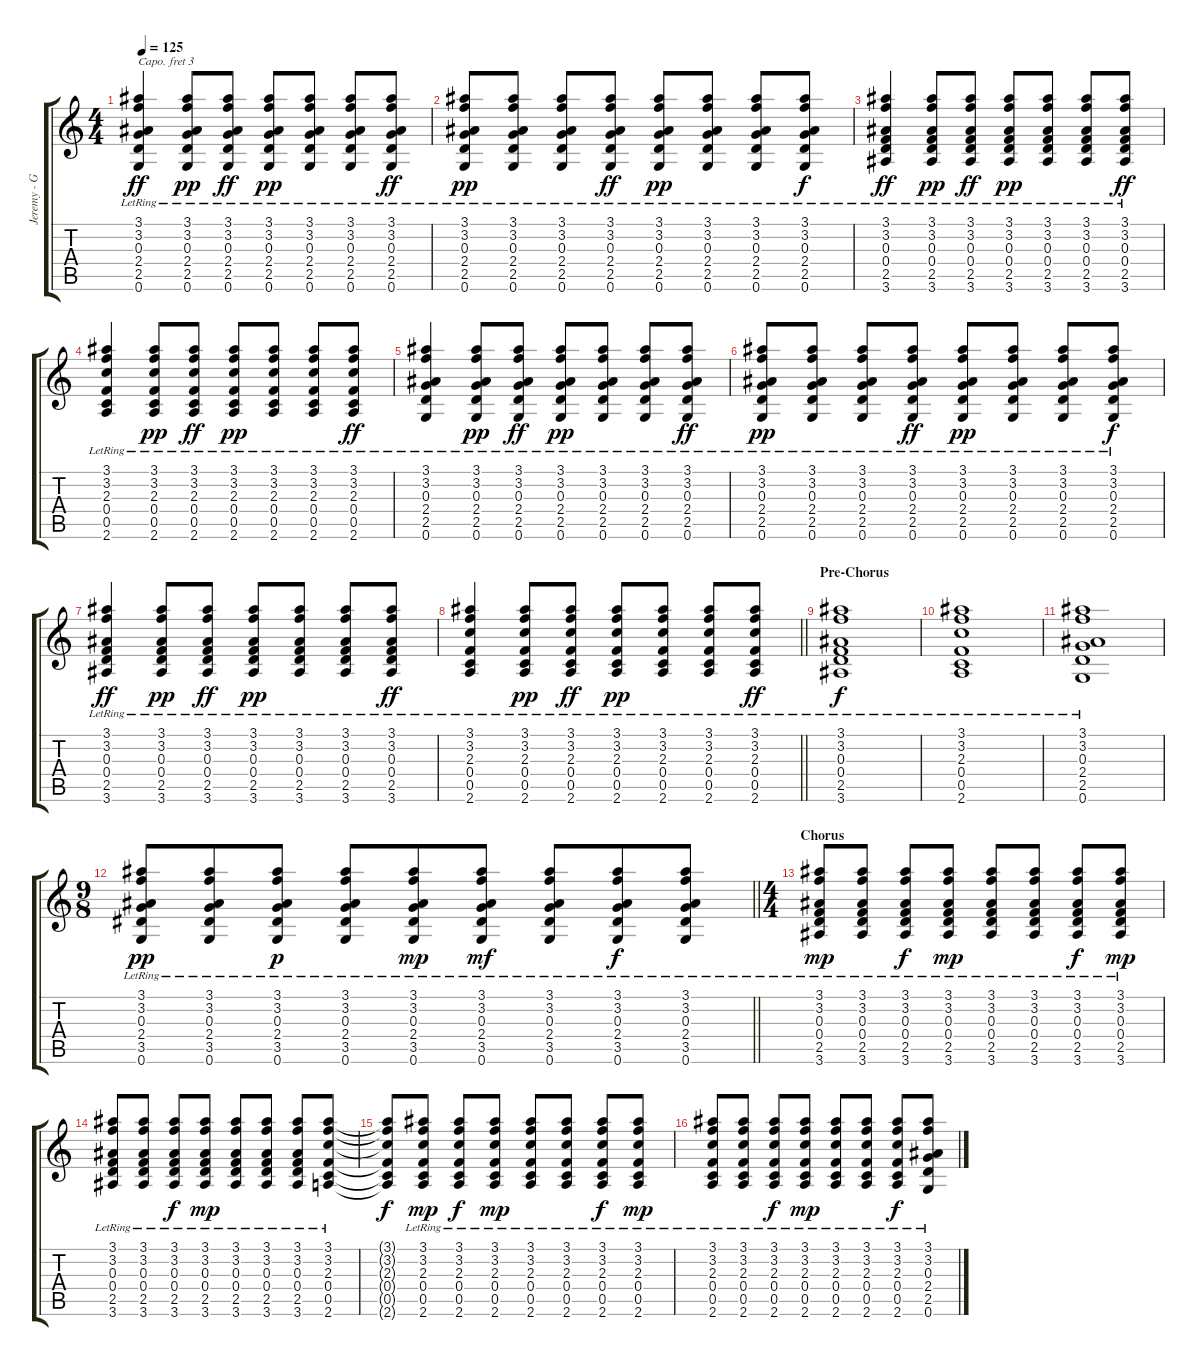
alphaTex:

\track ("Jeremy - Guitar" "Jeremy - G") {instrument acousticguitarsteel}
\staff {score tabs}
\capo 3
\tuning (E4 B3 G3 D3 A2 E2) {hide}
\ts (4 4)
\tempo 125
\clef g2
\ks c
(3.1{lr} 3.2{lr} 0.3{lr} 2.4{lr} 2.5{lr} 0.6{lr}).4{dy ff} (3.1{lr} 3.2{lr} 0.3{lr} 2.4{lr} 2.5{lr} 0.6{lr}).8{dy pp} (3.1{lr} 3.2{lr} 0.3{lr} 2.4{lr} 2.5{lr} 0.6{lr}).8{dy ff} (3.1{lr} 3.2{lr} 0.3{lr} 2.4{lr} 2.5{lr} 0.6{lr}).8{dy pp} (3.1{lr} 3.2{lr} 0.3{lr} 2.4{lr} 2.5{lr} 0.6{lr}).8 (3.1{lr} 3.2{lr} 0.3{lr} 2.4{lr} 2.5{lr} 0.6{lr}).8 (3.1{lr} 3.2{lr} 0.3{lr} 2.4{lr} 2.5{lr} 0.6{lr}).8{dy ff} |
(3.1{lr} 3.2{lr} 0.3{lr} 2.4{lr} 2.5{lr} 0.6{lr}).8{dy pp} (3.1{lr} 3.2{lr} 0.3{lr} 2.4{lr} 2.5{lr} 0.6{lr}).8 (3.1{lr} 3.2{lr} 0.3{lr} 2.4{lr} 2.5{lr} 0.6{lr}).8 (3.1{lr} 3.2{lr} 0.3{lr} 2.4{lr} 2.5{lr} 0.6{lr}).8{dy ff} (3.1{lr} 3.2{lr} 0.3{lr} 2.4{lr} 2.5{lr} 0.6{lr}).8{dy pp} (3.1{lr} 3.2{lr} 0.3{lr} 2.4{lr} 2.5{lr} 0.6{lr}).8 (3.1{lr} 3.2{lr} 0.3{lr} 2.4{lr} 2.5{lr} 0.6{lr}).8 (3.1{lr} 3.2{lr} 0.3{lr} 2.4{lr} 2.5{lr} 0.6{lr}).8{dy f} |
(3.1{lr} 3.2{lr} 0.3{lr} 0.4{lr} 2.5{lr} 3.6{lr}).4{dy ff} (3.1{lr} 3.2{lr} 0.3{lr} 0.4{lr} 2.5{lr} 3.6{lr}).8{dy pp} (3.1{lr} 3.2{lr} 0.3{lr} 0.4{lr} 2.5{lr} 3.6{lr}).8{dy ff} (3.1{lr} 3.2{lr} 0.3{lr} 0.4{lr} 2.5{lr} 3.6{lr}).8{dy pp} (3.1{lr} 3.2{lr} 0.3{lr} 0.4{lr} 2.5{lr} 3.6{lr}).8 (3.1{lr} 3.2{lr} 0.3{lr} 0.4{lr} 2.5{lr} 3.6{lr}).8 (3.1{lr} 3.2{lr} 0.3{lr} 0.4{lr} 2.5{lr} 3.6{lr}).8{dy ff} |
(3.1{lr} 3.2{lr} 2.3{lr} 0.4{lr} 0.5{lr} 2.6{lr}).4 (3.1{lr} 3.2{lr} 2.3{lr} 0.4{lr} 0.5{lr} 2.6{lr}).8{dy pp} (3.1{lr} 3.2{lr} 2.3{lr} 0.4{lr} 0.5{lr} 2.6{lr}).8{dy ff} (3.1{lr} 3.2{lr} 2.3{lr} 0.4{lr} 0.5{lr} 2.6{lr}).8{dy pp} (3.1{lr} 3.2{lr} 2.3{lr} 0.4{lr} 0.5{lr} 2.6{lr}).8 (3.1{lr} 3.2{lr} 2.3{lr} 0.4{lr} 0.5{lr} 2.6{lr}).8 (3.1{lr} 3.2{lr} 2.3{lr} 0.4{lr} 0.5{lr} 2.6{lr}).8{dy ff} |
(3.1{lr} 3.2{lr} 0.3{lr} 2.4{lr} 2.5{lr} 0.6{lr}).4 (3.1{lr} 3.2{lr} 0.3{lr} 2.4{lr} 2.5{lr} 0.6{lr}).8{dy pp} (3.1{lr} 3.2{lr} 0.3{lr} 2.4{lr} 2.5{lr} 0.6{lr}).8{dy ff} (3.1{lr} 3.2{lr} 0.3{lr} 2.4{lr} 2.5{lr} 0.6{lr}).8{dy pp} (3.1{lr} 3.2{lr} 0.3{lr} 2.4{lr} 2.5{lr} 0.6{lr}).8 (3.1{lr} 3.2{lr} 0.3{lr} 2.4{lr} 2.5{lr} 0.6{lr}).8 (3.1{lr} 3.2{lr} 0.3{lr} 2.4{lr} 2.5{lr} 0.6{lr}).8{dy ff} |
(3.1{lr} 3.2{lr} 0.3{lr} 2.4{lr} 2.5{lr} 0.6{lr}).8{dy pp} (3.1{lr} 3.2{lr} 0.3{lr} 2.4{lr} 2.5{lr} 0.6{lr}).8 (3.1{lr} 3.2{lr} 0.3{lr} 2.4{lr} 2.5{lr} 0.6{lr}).8 (3.1{lr} 3.2{lr} 0.3{lr} 2.4{lr} 2.5{lr} 0.6{lr}).8{dy ff} (3.1{lr} 3.2{lr} 0.3{lr} 2.4{lr} 2.5{lr} 0.6{lr}).8{dy pp} (3.1{lr} 3.2{lr} 0.3{lr} 2.4{lr} 2.5{lr} 0.6{lr}).8 (3.1{lr} 3.2{lr} 0.3{lr} 2.4{lr} 2.5{lr} 0.6{lr}).8 (3.1{lr} 3.2{lr} 0.3{lr} 2.4{lr} 2.5{lr} 0.6{lr}).8{dy f} |
(3.1{lr} 3.2{lr} 0.3{lr} 0.4{lr} 2.5{lr} 3.6{lr}).4{dy ff} (3.1{lr} 3.2{lr} 0.3{lr} 0.4{lr} 2.5{lr} 3.6{lr}).8{dy pp} (3.1{lr} 3.2{lr} 0.3{lr} 0.4{lr} 2.5{lr} 3.6{lr}).8{dy ff} (3.1{lr} 3.2{lr} 0.3{lr} 0.4{lr} 2.5{lr} 3.6{lr}).8{dy pp} (3.1{lr} 3.2{lr} 0.3{lr} 0.4{lr} 2.5{lr} 3.6{lr}).8 (3.1{lr} 3.2{lr} 0.3{lr} 0.4{lr} 2.5{lr} 3.6{lr}).8 (3.1{lr} 3.2{lr} 0.3{lr} 0.4{lr} 2.5{lr} 3.6{lr}).8{dy ff} |
\barLineRight lightlight
(3.1{lr} 3.2{lr} 2.3{lr} 0.4{lr} 0.5{lr} 2.6{lr}).4 (3.1{lr} 3.2{lr} 2.3{lr} 0.4{lr} 0.5{lr} 2.6{lr}).8{dy pp} (3.1{lr} 3.2{lr} 2.3{lr} 0.4{lr} 0.5{lr} 2.6{lr}).8{dy ff} (3.1{lr} 3.2{lr} 2.3{lr} 0.4{lr} 0.5{lr} 2.6{lr}).8{dy pp} (3.1{lr} 3.2{lr} 2.3{lr} 0.4{lr} 0.5{lr} 2.6{lr}).8 (3.1{lr} 3.2{lr} 2.3{lr} 0.4{lr} 0.5{lr} 2.6{lr}).8 (3.1{lr} 3.2{lr} 2.3{lr} 0.4{lr} 0.5{lr} 2.6{lr}).8{dy ff} |
\section ("" "Pre-Chorus")
(3.1{lr} 3.2{lr} 0.3{lr} 0.4{lr} 2.5{lr} 3.6{lr}).1{dy f} |
(3.1{lr} 3.2{lr} 2.3{lr} 0.4{lr} 0.5{lr} 2.6{lr}).1 |
(3.1{lr} 3.2{lr} 0.3{lr} 2.4{lr} 2.5{lr} 0.6{lr}).1 |
\ts (9 8)
\barLineRight lightlight
(3.1{lr} 3.2{lr} 0.3{lr} 2.4{lr} 3.5{lr} 0.6{lr}).8{dy pp} (3.1{lr} 3.2{lr} 0.3{lr} 2.4{lr} 3.5{lr} 0.6{lr}).8 (3.1{lr} 3.2{lr} 0.3{lr} 2.4{lr} 3.5{lr} 0.6{lr}).8{dy p} (3.1{lr} 3.2{lr} 0.3{lr} 2.4{lr} 3.5{lr} 0.6{lr}).8 (3.1{lr} 3.2{lr} 0.3{lr} 2.4{lr} 3.5{lr} 0.6{lr}).8{dy mp} (3.1{lr} 3.2{lr} 0.3{lr} 2.4{lr} 3.5{lr} 0.6{lr}).8{dy mf} (3.1{lr} 3.2{lr} 0.3{lr} 2.4{lr} 3.5{lr} 0.6{lr}).8 (3.1{lr} 3.2{lr} 0.3{lr} 2.4{lr} 3.5{lr} 0.6{lr}).8{dy f} (3.1{lr} 3.2{lr} 0.3{lr} 2.4{lr} 3.5{lr} 0.6{lr}).8 |
\ts (4 4)
\section ("" "Chorus")
(3.1{lr} 3.2{lr} 0.3{lr} 0.4{lr} 2.5{lr} 3.6{lr}).8{dy mp} (3.1{lr} 3.2{lr} 0.3{lr} 0.4{lr} 2.5{lr} 3.6{lr}).8 (3.1{lr} 3.2{lr} 0.3{lr} 0.4{lr} 2.5{lr} 3.6{lr}).8{dy f} (3.1{lr} 3.2{lr} 0.3{lr} 0.4{lr} 2.5{lr} 3.6{lr}).8{dy mp} (3.1{lr} 3.2{lr} 0.3{lr} 0.4{lr} 2.5{lr} 3.6{lr}).8 (3.1{lr} 3.2{lr} 0.3{lr} 0.4{lr} 2.5{lr} 3.6{lr}).8 (3.1{lr} 3.2{lr} 0.3{lr} 0.4{lr} 2.5{lr} 3.6{lr}).8{dy f} (3.1{lr} 3.2{lr} 0.3{lr} 0.4{lr} 2.5{lr} 3.6{lr}).8{dy mp} |
(3.1{lr} 3.2{lr} 0.3{lr} 0.4{lr} 2.5{lr} 3.6{lr}).8 (3.1{lr} 3.2{lr} 0.3{lr} 0.4{lr} 2.5{lr} 3.6{lr}).8 (3.1{lr} 3.2{lr} 0.3{lr} 0.4{lr} 2.5{lr} 3.6{lr}).8{dy f} (3.1{lr} 3.2{lr} 0.3{lr} 0.4{lr} 2.5{lr} 3.6{lr}).8{dy mp} (3.1{lr} 3.2{lr} 0.3{lr} 0.4{lr} 2.5{lr} 3.6{lr}).8 (3.1{lr} 3.2{lr} 0.3{lr} 0.4{lr} 2.5{lr} 3.6{lr}).8 (3.1{lr} 3.2{lr} 0.3{lr} 0.4{lr} 2.5{lr} 3.6{lr}).8 (3.1{lr} 3.2{lr} 2.3{lr} 0.4{lr} 0.5{lr} 2.6{lr}).8 |
(3.1{t} 3.2{t} 2.3{t} 0.4{t} 0.5{t} 2.6{t}).8{dy f} (3.1{lr} 3.2{lr} 2.3{lr} 0.4{lr} 0.5{lr} 2.6{lr}).8{dy mp} (3.1{lr} 3.2{lr} 2.3{lr} 0.4{lr} 0.5{lr} 2.6{lr}).8{dy f} (3.1{lr} 3.2{lr} 2.3{lr} 0.4{lr} 0.5{lr} 2.6{lr}).8{dy mp} (3.1{lr} 3.2{lr} 2.3{lr} 0.4{lr} 0.5{lr} 2.6{lr}).8 (3.1{lr} 3.2{lr} 2.3{lr} 0.4{lr} 0.5{lr} 2.6{lr}).8 (3.1{lr} 3.2{lr} 2.3{lr} 0.4{lr} 0.5{lr} 2.6{lr}).8{dy f} (3.1{lr} 3.2{lr} 2.3{lr} 0.4{lr} 0.5{lr} 2.6{lr}).8{dy mp} |
(3.1{lr} 3.2{lr} 2.3{lr} 0.4{lr} 0.5{lr} 2.6{lr}).8 (3.1{lr} 3.2{lr} 2.3{lr} 0.4{lr} 0.5{lr} 2.6{lr}).8 (3.1{lr} 3.2{lr} 2.3{lr} 0.4{lr} 0.5{lr} 2.6{lr}).8{dy f} (3.1{lr} 3.2{lr} 2.3{lr} 0.4{lr} 0.5{lr} 2.6{lr}).8{dy mp} (3.1{lr} 3.2{lr} 2.3{lr} 0.4{lr} 0.5{lr} 2.6{lr}).8 (3.1{lr} 3.2{lr} 2.3{lr} 0.4{lr} 0.5{lr} 2.6{lr}).8 (3.1{lr} 3.2{lr} 2.3{lr} 0.4{lr} 0.5{lr} 2.6{lr}).8{dy f} (3.1{lr} 3.2{lr} 0.3{lr} 2.4{lr} 2.5{lr} 0.6{lr}).8
